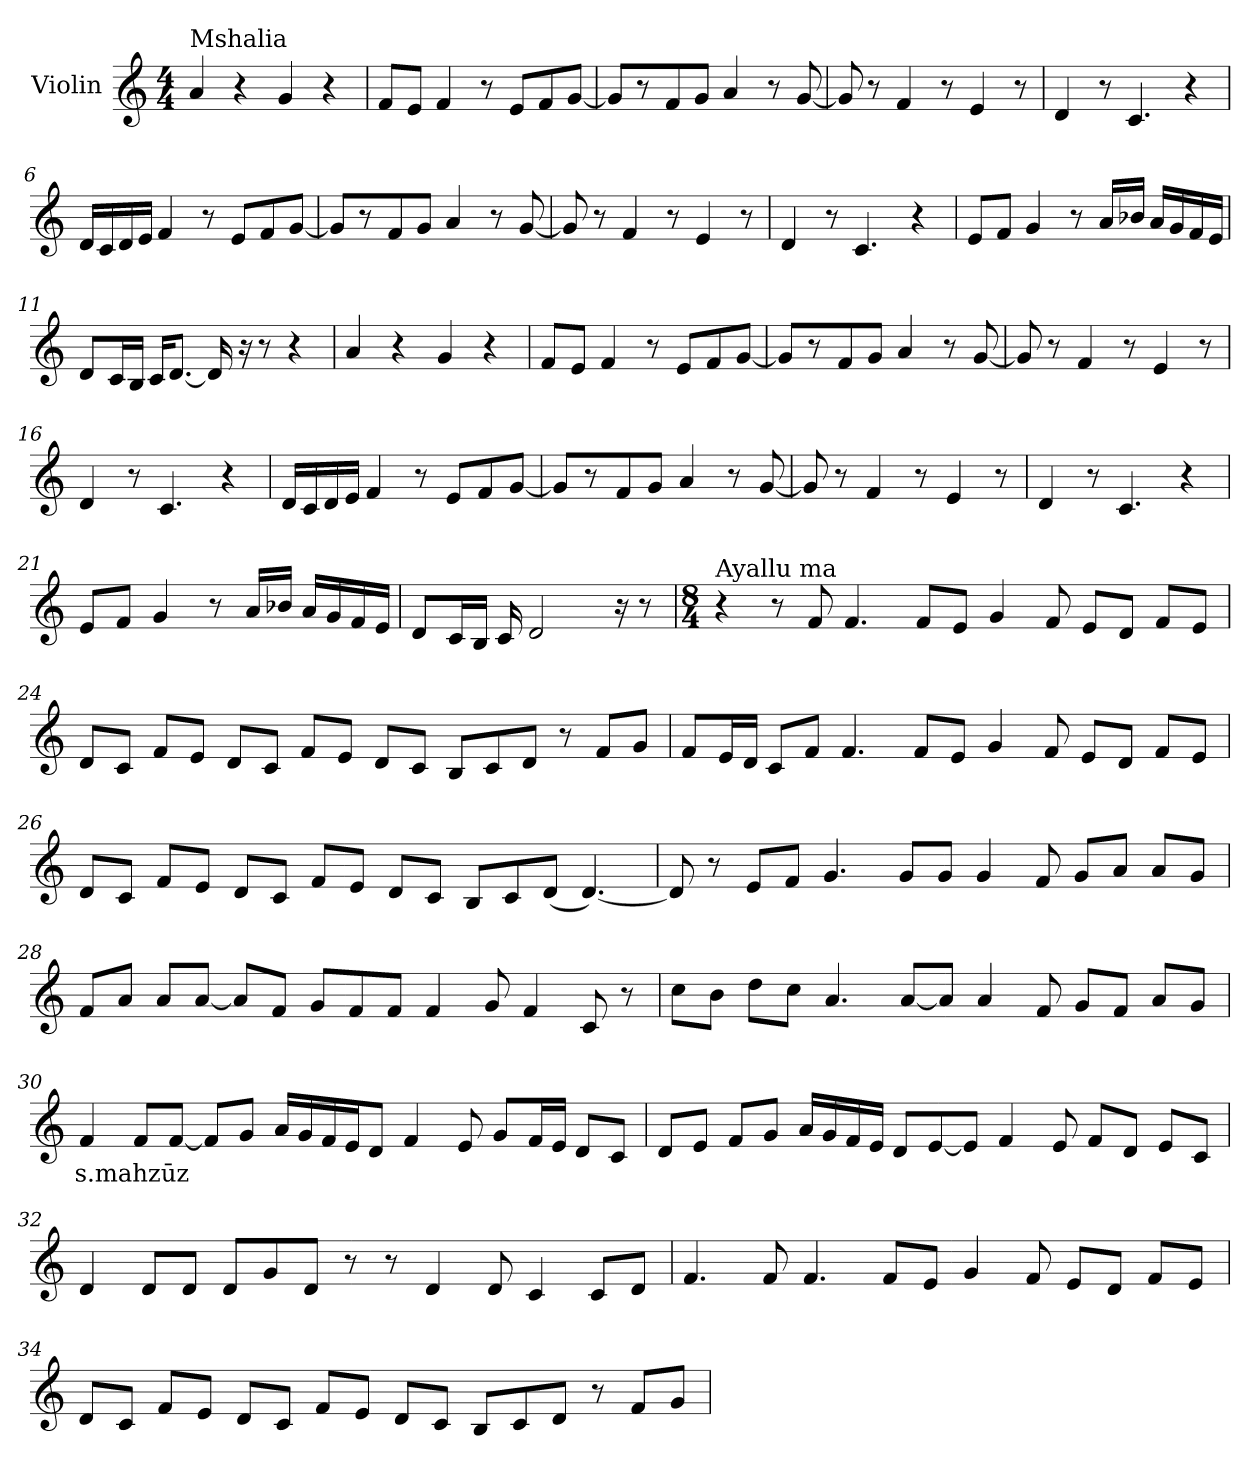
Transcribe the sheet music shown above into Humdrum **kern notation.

**kern	**text
*part1	*part1
*staff1	*staff1
*I"Violin	*
*clefG2	*
*k[]	*
*M4/4	*
*MM85	*
=1	=1
!LO:TX:a:t=Mshalia	!
4a/	.
4r	.
4g/	.
4r	.
=2	=2
8f/L	.
8e/J	.
4f/	.
8r	.
8e/L	.
8f/	.
[8g/J	.
=3	=3
8g/L]	.
8r	.
8f/	.
8g/J	.
4a/	.
8r	.
[8g/	.
=4	=4
8g/]	.
8r	.
4f/	.
8r	.
4e/	.
8r	.
!!LO:LB:g=z
=5	=5
4d/	.
8r	.
4.c/	.
4r	.
=6	=6
16d/LL	.
16c/	.
16d/	.
16e/JJ	.
4f/	.
8r	.
8e/L	.
8f/	.
[8g/J	.
=7	=7
8g/L]	.
8r	.
8f/	.
8g/J	.
4a/	.
8r	.
[8g/	.
=8	=8
8g/]	.
8r	.
4f/	.
8r	.
4e/	.
8r	.
=9	=9
4d/	.
8r	.
4.c/	.
4r	.
!!LO:LB:g=z
=10	=10
8e/L	.
8f/J	.
4g/	.
8r	.
16a/LL	.
16b-X/JJ	.
16a/LL	.
16g/	.
16f/	.
16e/JJ	.
=11	=11
8d/L	.
16c/L	.
16B/JJ	.
16c/KL	.
[8.d/J	.
16d/]	.
16r	.
8r	.
4r	.
=12	=12
4a/	.
4r	.
4g/	.
4r	.
=13	=13
8f/L	.
8e/J	.
4f/	.
8r	.
8e/L	.
8f/	.
[8g/J	.
!!LO:LB:g=z
=14	=14
8g/L]	.
8r	.
8f/	.
8g/J	.
4a/	.
8r	.
[8g/	.
=15	=15
8g/]	.
8r	.
4f/	.
8r	.
4e/	.
8r	.
=16	=16
4d/	.
8r	.
4.c/	.
4r	.
=17	=17
16d/LL	.
16c/	.
16d/	.
16e/JJ	.
4f/	.
8r	.
8e/L	.
8f/	.
[8g/J	.
!!LO:LB:g=z
=18	=18
8g/L]	.
8r	.
8f/	.
8g/J	.
4a/	.
8r	.
[8g/	.
=19	=19
8g/]	.
8r	.
4f/	.
8r	.
4e/	.
8r	.
=20	=20
4d/	.
8r	.
4.c/	.
4r	.
=21	=21
8e/L	.
8f/J	.
4g/	.
8r	.
16a/LL	.
16b-X/JJ	.
16a/LL	.
16g/	.
16f/	.
16e/JJ	.
!!LO:LB:g=z
=22	=22
8d/L	.
16c/L	.
16B/JJ	.
16c/	.
2d/	.
16r	.
8r	.
=23	=23
*M8/4	*
*MM60	*
!LO:TX:a:t=Ayallu ma	!
4r	.
8r	.
8f/	.
4.f/	.
8f/L	.
8e/J	.
4g/	.
8f/	.
8e/L	.
8d/J	.
8f/L	.
8e/J	.
!!LO:LB:g=z
=24	=24
8d/L	.
8c/J	.
8f/L	.
8e/J	.
8d/L	.
8c/J	.
8f/L	.
8e/J	.
8d/L	.
8c/J	.
8B/L	.
8c/	.
8d/J	.
8r	.
8f/L	.
8g/J	.
=25	=25
8f/L	.
16e/L	.
16d/JJ	.
8c/L	.
8f/J	.
4.f/	.
8f/L	.
8e/J	.
4g/	.
8f/	.
8e/L	.
8d/J	.
8f/L	.
8e/J	.
!!LO:PB:g=z
=26	=26
8d/L	.
8c/J	.
8f/L	.
8e/J	.
8d/L	.
8c/J	.
8f/L	.
8e/J	.
8d/L	.
8c/J	.
8B/L	.
8c/	.
(<8d/J	.
[4.d/)	.
=27	=27
8d/]	.
8r	.
8e/L	.
8f/J	.
4.g/	.
8g/L	.
8g/J	.
4g/	.
8f/	.
8g/L	.
8a/J	.
8a/L	.
8g/J	.
!!LO:PB:g=z
=28	=28
8f/L	.
8a/J	.
8a/L	.
[8a/J	.
8a/L]	.
8f/J	.
8g/L	.
8f/	.
8f/J	.
4f/	.
8g/	.
4f/	.
8c/	.
8r	.
=29	=29
8cc\L	.
8b\J	.
8dd\L	.
8cc\J	.
4.a/	.
[8a/L	.
8a/J]	.
4a/	.
8f/	.
8g/L	.
8f/J	.
8a/L	.
8g/J	.
!!LO:LB:g=z
=30	=30
!	!LO:LY:b
4f/	s.mahzūz
8f/L	.
[8f/J	.
8f/L]	.
8g/J	.
16a/LL	.
16g/	.
16f/	.
16e/J	.
8d/J	.
4f/	.
8e/	.
8g/L	.
16f/L	.
16e/JJ	.
8d/L	.
8c/J	.
=31	=31
8d/L	.
8e/J	.
8f/L	.
8g/J	.
16a/LL	.
16g/	.
16f/	.
16e/JJ	.
8d/L	.
[8e/	.
8e/J]	.
4f/	.
8e/	.
8f/L	.
8d/J	.
8e/L	.
8c/J	.
!!LO:LB:g=z
=32	=32
4d/	.
8d/L	.
8d/J	.
8d/L	.
8g/	.
8d/J	.
8r	.
8r	.
4d/	.
8d/	.
4c/	.
8c/L	.
8d/J	.
=33	=33
4.f/	.
8f/	.
4.f/	.
8f/L	.
8e/J	.
4g/	.
8f/	.
8e/L	.
8d/J	.
8f/L	.
8e/J	.
!!LO:LB:g=z
=34	=34
8d/L	.
8c/J	.
8f/L	.
8e/J	.
8d/L	.
8c/J	.
8f/L	.
8e/J	.
8d/L	.
8c/J	.
8B/L	.
8c/	.
8d/J	.
8r	.
8f/L	.
8g/J	.
=	=
*-	*-
